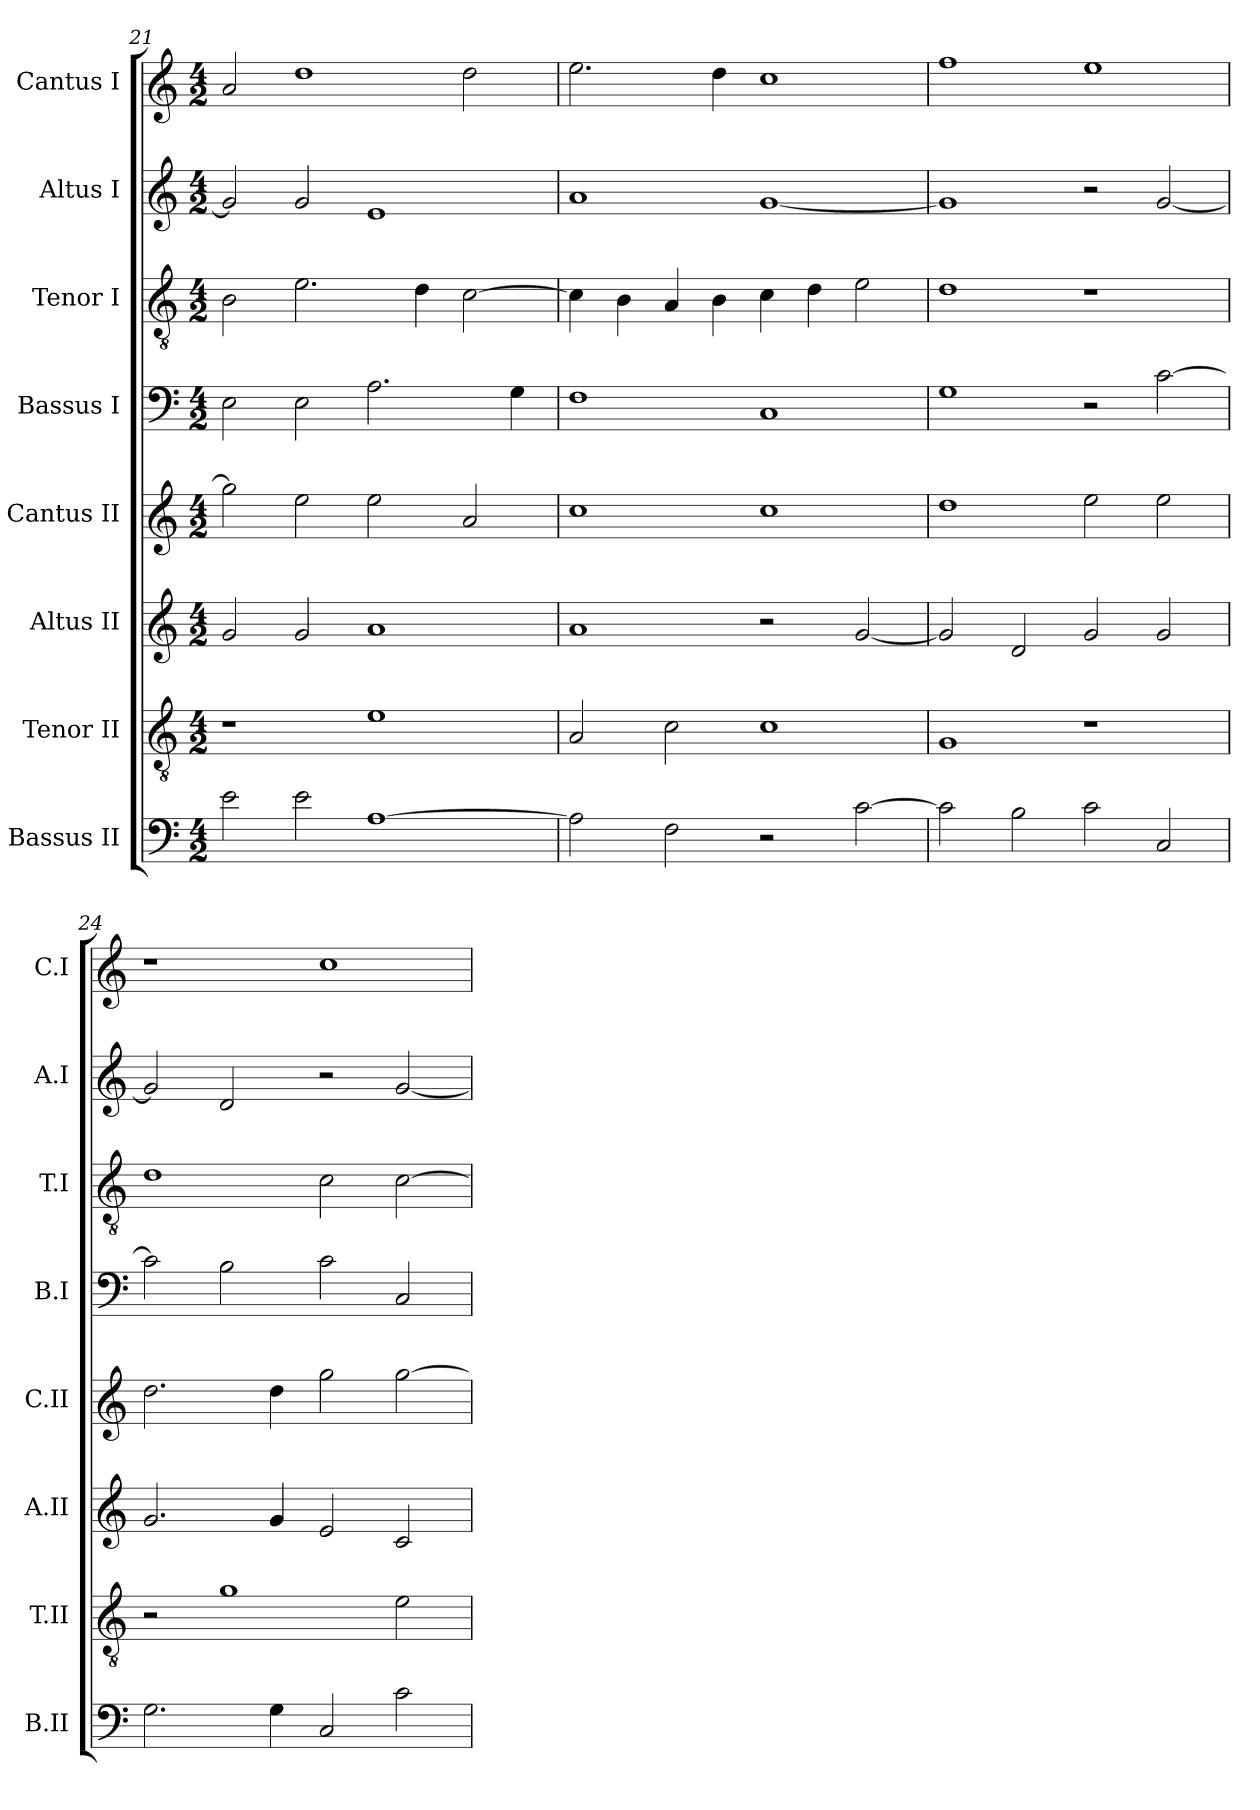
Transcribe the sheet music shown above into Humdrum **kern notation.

**kern	**kern	**kern	**kern	**kern	**kern	**kern	**kern
*part8	*part7	*part6	*part5	*part4	*part3	*part2	*part1
*staff8	*staff7	*staff6	*staff5	*staff4	*staff3	*staff2	*staff1
*I"Bassus II	*I"Tenor II	*I"Altus II	*I"Cantus II	*I"Bassus I	*I"Tenor I	*I"Altus I	*I"Cantus I
*I'B.II	*I'T.II	*I'A.II	*I'C.II	*I'B.I	*I'T.I	*I'A.I	*I'C.I
*clefF4	*clefGv2	*clefG2	*clefG2	*clefF4	*clefGv2	*clefG2	*clefG2
*	*ITrd7c12	*	*	*	*ITrd7c12	*	*
*k[]	*k[]	*k[]	*k[]	*k[]	*k[]	*k[]	*k[]
*C:	*C:	*C:	*C:	*C:	*C:	*C:	*C:
*M4/2	*M4/2	*M4/2	*M4/2	*M4/2	*M4/2	*M4/2	*M4/2
=21	=21	=21	=21	=21	=21	=21	=21
2e\	1r	2g/	2gg\]	2E\	2BB\	2g/]	2a/
2e\	.	2g/	2ee\	2E\	2.E\	2g/	1dd\
[1A\	1E\	1a/	2ee\	2.A\	.	1e/	.
.	.	.	.	.	4D\	.	.
.	.	.	2a/	.	[2C\	.	2dd\
.	.	.	.	4G\	.	.	.
=22	=22	=22	=22	=22	=22	=22	=22
2A\]	2AA/	1a/	1cc\	1F\	4C\]	1a/	2.ee\
.	.	.	.	.	4BB\	.	.
2F\	2C\	.	.	.	4AA/	.	.
.	.	.	.	.	4BB\	.	4dd\
2r	1C\	2r	1cc\	1C/	4C\	[1g/	1cc\
.	.	.	.	.	4D\	.	.
[2c\	.	[2g/	.	.	2E\	.	.
=23	=23	=23	=23	=23	=23	=23	=23
2c\]	1GG/	2g/]	1dd\	1G\	1D\	1g/]	1ff\
2B\	.	2d/	.	.	.	.	.
2c\	1r	2g/	2ee\	2r	1r	2r	1ee\
2C/	.	2g/	2ee\	[2c\	.	[2g/	.
=24	=24	=24	=24	=24	=24	=24	=24
2.G\	2r	2.g/	2.dd\	2c\]	1D\	2g/]	1r
.	1G\	.	.	2B\	.	2d/	.
4G\	.	4g/	4dd\	.	.	.	.
2C/	.	2e/	2gg\	2c\	2C\	2r	1cc\
2c\	2E\	2c/	[2gg\	2C/	[2C\	[2g/	.
=	=	=	=	=	=	=	=
*-	*-	*-	*-	*-	*-	*-	*-
